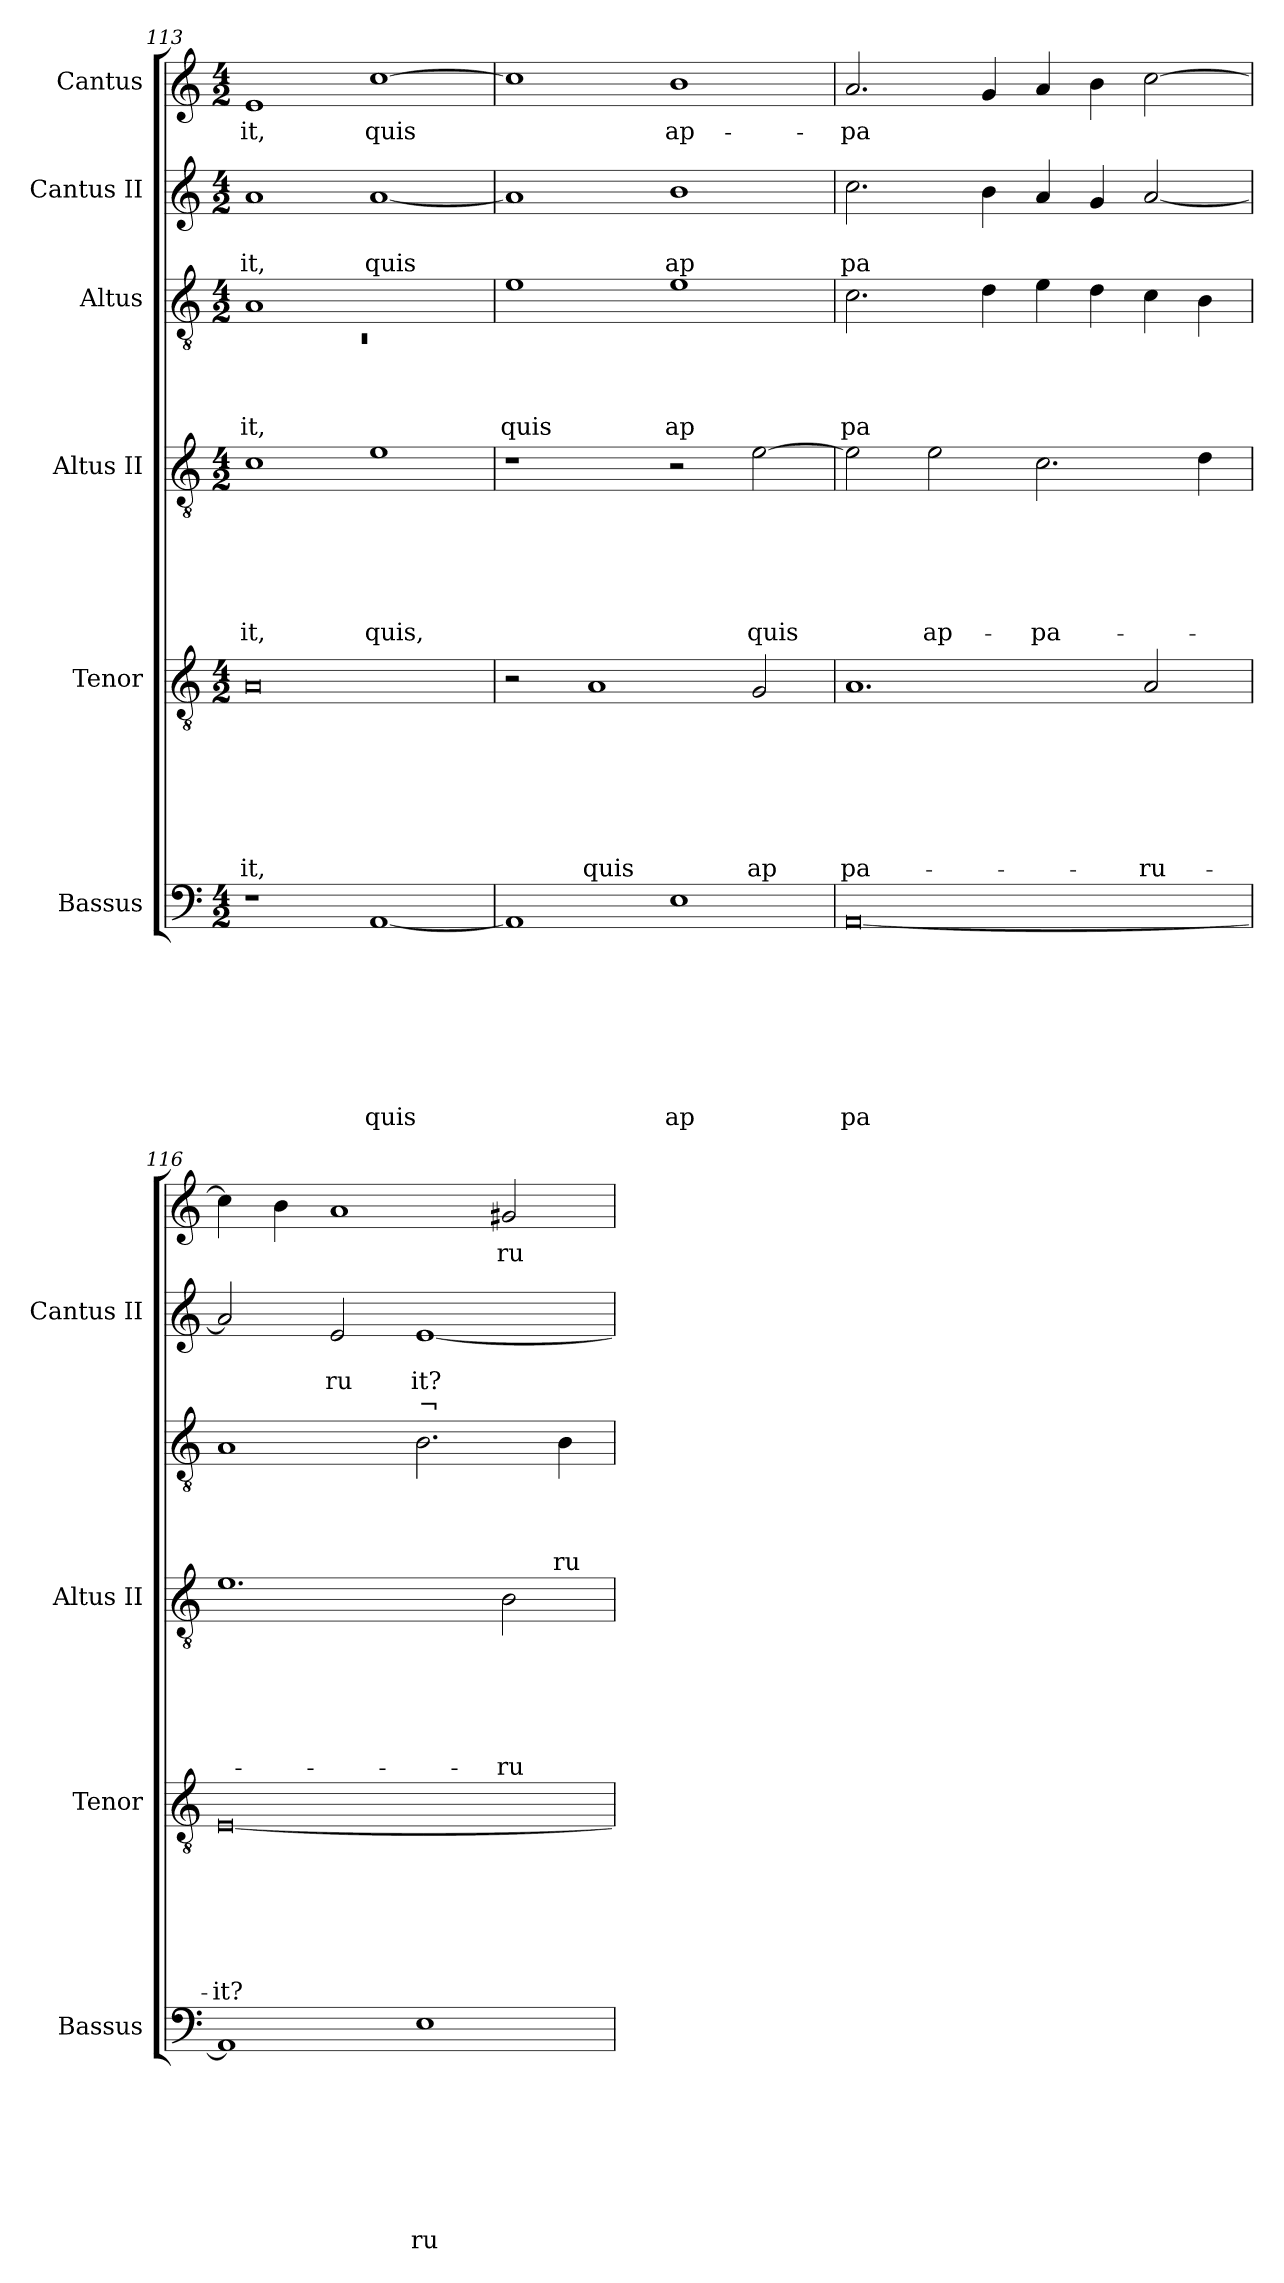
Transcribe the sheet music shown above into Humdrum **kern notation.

**kern	**text	**text	**text	**text	**text	**text	**text	**text	**kern	**text	**text	**text	**text	**text	**text	**text	**kern	**text	**text	**text	**text	**text	**text	**kern	**text	**text	**text	**text	**kern	**text	**text	**text	**kern	**text
*part6	*part6	*part6	*part6	*part6	*part6	*part6	*part6	*part6	*part5	*part5	*part5	*part5	*part5	*part5	*part5	*part5	*part4	*part4	*part4	*part4	*part4	*part4	*part4	*part3	*part3	*part3	*part3	*part3	*part2	*part2	*part2	*part2	*part1	*part1
*staff6	*staff6	*staff6	*staff6	*staff6	*staff6	*staff6	*staff6	*staff6	*staff5	*staff5	*staff5	*staff5	*staff5	*staff5	*staff5	*staff5	*staff4	*staff4	*staff4	*staff4	*staff4	*staff4	*staff4	*staff3	*staff3	*staff3	*staff3	*staff3	*staff2	*staff2	*staff2	*staff2	*staff1	*staff1
*I"Bassus	*	*	*	*	*	*	*	*	*I"Tenor	*	*	*	*	*	*	*	*I"Altus II	*	*	*	*	*	*	*I"Altus	*	*	*	*	*I"Cantus II	*	*	*	*I"Cantus	*
*I'Bassus	*	*	*	*	*	*	*	*	*I'Tenor	*	*	*	*	*	*	*	*I'Altus II	*	*	*	*	*	*	*	*	*	*	*	*I'Cantus II	*	*	*	*	*
*clefF4	*	*	*	*	*	*	*	*	*clefGv2	*	*	*	*	*	*	*	*clefGv2	*	*	*	*	*	*	*clefGv2	*	*	*	*	*clefG2	*	*	*	*clefG2	*
*k[]	*	*	*	*	*	*	*	*	*k[]	*	*	*	*	*	*	*	*k[]	*	*	*	*	*	*	*k[]	*	*	*	*	*k[]	*	*	*	*k[]	*
*C:	*	*	*	*	*	*	*	*	*C:	*	*	*	*	*	*	*	*C:	*	*	*	*	*	*	*C:	*	*	*	*	*C:	*	*	*	*C:	*
*M4/2	*	*	*	*	*	*	*	*	*M4/2	*	*	*	*	*	*	*	*M4/2	*	*	*	*	*	*	*M4/2	*	*	*	*	*M4/2	*	*	*	*M4/2	*
=113	=113	=113	=113	=113	=113	=113	=113	=113	=113	=113	=113	=113	=113	=113	=113	=113	=113	=113	=113	=113	=113	=113	=113	=113	=113	=113	=113	=113	=113	=113	=113	=113	=113	=113
*	*	*	*	*	*	*	*	*	*	*	*	*	*	*	*	*	*	*	*	*	*	*	*	*^	*	*	*	*	*	*	*	*	*	*
!	!	!	!	!	!	!	!	!	!	!	!	!	!	!	!	!LO:LY:b	!	!	!	!	!	!	!LO:LY:b	!	!LO:N:vis=1	!	!	!	!LO:LY:b	!	!	!LO:LY:b	!	!	!LO:LY:b
1r	.	.	.	.	.	.	.	.	0A	.	.	.	.	.	.	it,	1c	.	.	.	.	.	it,	1A	0rC	.	.	.	it,	1a	.	it,	.	1e	-it,
!	!	!	!	!	!	!	!	!LO:LY:b	!	!	!	!	!	!	!	!	!	!	!	!	!	!	!LO:LY:b	!	!	!	!	!	!	!	!	!LO:LY:b	!	!	!LO:LY:b
[<1AA	.	.	.	.	.	.	.	quis	.	.	.	.	.	.	.	.	1e	.	.	.	.	.	quis,	1ryy	.	.	.	.	.	[<1a	.	quis	.	[>1cc	quis
*	*	*	*	*	*	*	*	*	*	*	*	*	*	*	*	*	*	*	*	*	*	*	*	*v	*v	*	*	*	*	*	*	*	*	*	*
=114	=114	=114	=114	=114	=114	=114	=114	=114	=114	=114	=114	=114	=114	=114	=114	=114	=114	=114	=114	=114	=114	=114	=114	=114	=114	=114	=114	=114	=114	=114	=114	=114	=114	=114
!	!	!	!	!	!	!	!	!	!	!	!	!	!	!	!	!	!	!	!	!	!	!	!	!	!	!	!	!LO:LY:b	!	!	!	!	!	!
1AA]	.	.	.	.	.	.	.	.	2r	.	.	.	.	.	.	.	1r	.	.	.	.	.	.	1e	.	.	.	quis	1a]	.	.	.	1cc]	.
!	!	!	!	!	!	!	!	!	!	!	!	!	!	!	!	!LO:LY:b	!	!	!	!	!	!	!	!	!	!	!	!	!	!	!	!	!	!
.	.	.	.	.	.	.	.	.	1A	.	.	.	.	.	.	quis	.	.	.	.	.	.	.	.	.	.	.	.	.	.	.	.	.	.
!	!	!	!	!	!	!	!	!LO:LY:b	!	!	!	!	!	!	!	!	!	!	!	!	!	!	!	!	!	!	!	!LO:LY:b	!	!	!LO:LY:b	!	!	!LO:LY:b
1E	.	.	.	.	.	.	.	ap	.	.	.	.	.	.	.	.	2r	.	.	.	.	.	.	1e	.	.	.	ap	1b	.	ap	.	1b	ap-
!	!	!	!	!	!	!	!	!	!	!	!	!	!	!	!	!LO:LY:b	!	!	!	!	!	!	!LO:LY:b	!	!	!	!	!	!	!	!	!	!	!
.	.	.	.	.	.	.	.	.	2G/	.	.	.	.	.	.	ap	[>2e\	.	.	.	.	.	quis	.	.	.	.	.	.	.	.	.	.	.
!!LO:PB:g=z
=115	=115	=115	=115	=115	=115	=115	=115	=115	=115	=115	=115	=115	=115	=115	=115	=115	=115	=115	=115	=115	=115	=115	=115	=115	=115	=115	=115	=115	=115	=115	=115	=115	=115	=115
!	!	!	!	!	!	!	!	!LO:LY:b	!	!	!	!	!	!	!	!LO:LY:b	!	!	!	!	!	!	!	!	!	!	!	!LO:LY:b	!	!	!LO:LY:b	!	!	!LO:LY:b
[<0AA	.	.	.	.	.	.	.	pa	1.A	.	.	.	.	.	.	pa-	2e\]	.	.	.	.	.	.	2.c\	.	.	.	pa	2.cc\	.	pa	.	2.a/	-pa
!	!	!	!	!	!	!	!	!	!	!	!	!	!	!	!	!	!	!	!	!	!	!	!LO:LY:b	!	!	!	!	!	!	!	!	!	!	!
.	.	.	.	.	.	.	.	.	.	.	.	.	.	.	.	.	2e\	.	.	.	.	.	ap-	.	.	.	.	.	.	.	.	.	.	.
.	.	.	.	.	.	.	.	.	.	.	.	.	.	.	.	.	.	.	.	.	.	.	.	4d\	.	.	.	.	4b\	.	.	.	4g/	.
!	!	!	!	!	!	!	!	!	!	!	!	!	!	!	!	!	!	!	!	!	!	!	!LO:LY:b	!	!	!	!	!	!	!	!	!	!	!
.	.	.	.	.	.	.	.	.	.	.	.	.	.	.	.	.	2.c\	.	.	.	.	.	-pa-	4e\	.	.	.	.	4a/	.	.	.	4a/	.
.	.	.	.	.	.	.	.	.	.	.	.	.	.	.	.	.	.	.	.	.	.	.	.	4d\	.	.	.	.	4g/	.	.	.	4b\	.
!	!	!	!	!	!	!	!	!	!	!	!	!	!	!	!	!LO:LY:b	!	!	!	!	!	!	!	!	!	!	!	!	!	!	!	!	!	!
.	.	.	.	.	.	.	.	.	2A/	.	.	.	.	.	.	-ru-	.	.	.	.	.	.	.	4c\	.	.	.	.	[<2a/	.	.	.	[>2cc\	.
.	.	.	.	.	.	.	.	.	.	.	.	.	.	.	.	.	4d\	.	.	.	.	.	.	4B\	.	.	.	.	.	.	.	.	.	.
=116	=116	=116	=116	=116	=116	=116	=116	=116	=116	=116	=116	=116	=116	=116	=116	=116	=116	=116	=116	=116	=116	=116	=116	=116	=116	=116	=116	=116	=116	=116	=116	=116	=116	=116
!	!	!	!	!	!	!	!	!	!	!	!	!	!	!	!	!LO:LY:b	!	!	!	!	!	!	!	!	!	!	!	!	!	!	!	!	!	!
1AA]	.	.	.	.	.	.	.	.	[<0E	.	.	.	.	.	.	-it?	1.e	.	.	.	.	.	.	1A	.	.	.	.	2a/]	.	.	.	4cc\]	.
.	.	.	.	.	.	.	.	.	.	.	.	.	.	.	.	.	.	.	.	.	.	.	.	.	.	.	.	.	.	.	.	.	4b\	.
!	!	!	!	!	!	!	!	!	!	!	!	!	!	!	!	!	!	!	!	!	!	!	!	!	!	!	!	!	!	!	!LO:LY:b	!	!	!
.	.	.	.	.	.	.	.	.	.	.	.	.	.	.	.	.	.	.	.	.	.	.	.	.	.	.	.	.	2e/	.	ru	.	1a	.
!	!	!	!	!	!	!	!	!LO:LY:b	!	!	!	!	!	!	!	!	!	!	!	!	!	!	!	!	!	!	!	!	!	!	!LO:LY:b	!LO:LY:b	!	!
1E	.	.	.	.	.	.	.	ru	.	.	.	.	.	.	.	.	.	.	.	.	.	.	.	2.B\	.	.	.	.	[<1e	.	it?	¬-	.	.
!	!	!	!	!	!	!	!	!	!	!	!	!	!	!	!	!	!	!	!	!	!	!	!LO:LY:b	!	!	!	!	!	!	!	!	!	!	!LO:LY:b
.	.	.	.	.	.	.	.	.	.	.	.	.	.	.	.	.	2B\	.	.	.	.	.	-ru-	.	.	.	.	.	.	.	.	.	2g#/	ru
!	!	!	!	!	!	!	!	!	!	!	!	!	!	!	!	!	!	!	!	!	!	!	!	!	!	!	!	!LO:LY:b	!	!	!	!	!	!
.	.	.	.	.	.	.	.	.	.	.	.	.	.	.	.	.	.	.	.	.	.	.	.	4B\	.	.	.	ru	.	.	.	.	.	.
=	=	=	=	=	=	=	=	=	=	=	=	=	=	=	=	=	=	=	=	=	=	=	=	=	=	=	=	=	=	=	=	=	=	=
*-	*-	*-	*-	*-	*-	*-	*-	*-	*-	*-	*-	*-	*-	*-	*-	*-	*-	*-	*-	*-	*-	*-	*-	*-	*-	*-	*-	*-	*-	*-	*-	*-	*-	*-
